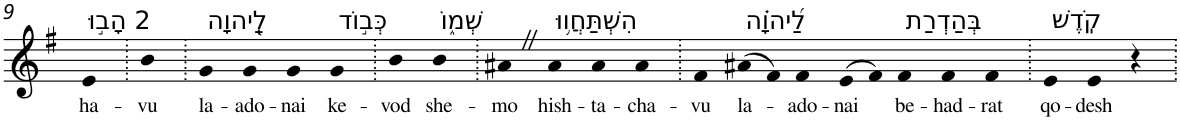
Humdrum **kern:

**kern	**text
*part1	*part1
*staff1	*staff1
*I"Piano	*
*I'Pno	*
!!LO:PB:g=z
*clefG2	*
*k[f#]	*
*G:	*
=9	=9
!LO:TX:a:t=2 הָב֣וּ	!
!	!LO:LY:b
4e	ha-
=10.	=10.
!	!LO:LY:b
4b	-vu
=11.	=11.
!LO:TX:a:t=לַֽ֭יהוָה	!
!	!LO:LY:b
4g	la-
!	!LO:LY:b
4g	-ado-
!	!LO:LY:b
4g	-nai
!LO:TX:a:t=כְּב֣וֹד	!
!	!LO:LY:b
4g	ke-
=12.	=12.
!	!LO:LY:b
4b	-vod
!LO:TX:a:t=שְׁמ֑וֹ	!
!	!LO:LY:b
4b	she-
=13.	=13.
!	!LO:LY:b
4a#XZ	-mo
!LO:TX:a:t=הִשְׁתַּחֲו֥וּ	!
!	!LO:LY:b
4a#	hish-
!	!LO:LY:b
4a#	-ta-
!	!LO:LY:b
4a#	-cha-
=14.	=14.
!	!LO:LY:b
4f#	-vu
!LO:TX:a:t=לַ֝יהוָ֗ה	!
!	!LO:LY:b
(>8a#X	la-
8f#)	.
!	!LO:LY:b
4f#	-ado-
!	!LO:LY:b
(>8e	-nai
8f#)	.
!LO:TX:a:t=בְּהַדְרַת	!
!	!LO:LY:b
4f#	be-
!	!LO:LY:b
4f#	-had-
!	!LO:LY:b
4f#	-rat
=15.	=15.
!LO:TX:a:t=קֹֽדֶשׁ	!
!	!LO:LY:b
4e	qo-
!	!LO:LY:b
4e	-desh
4r	.
=.	=.
*-	*-
